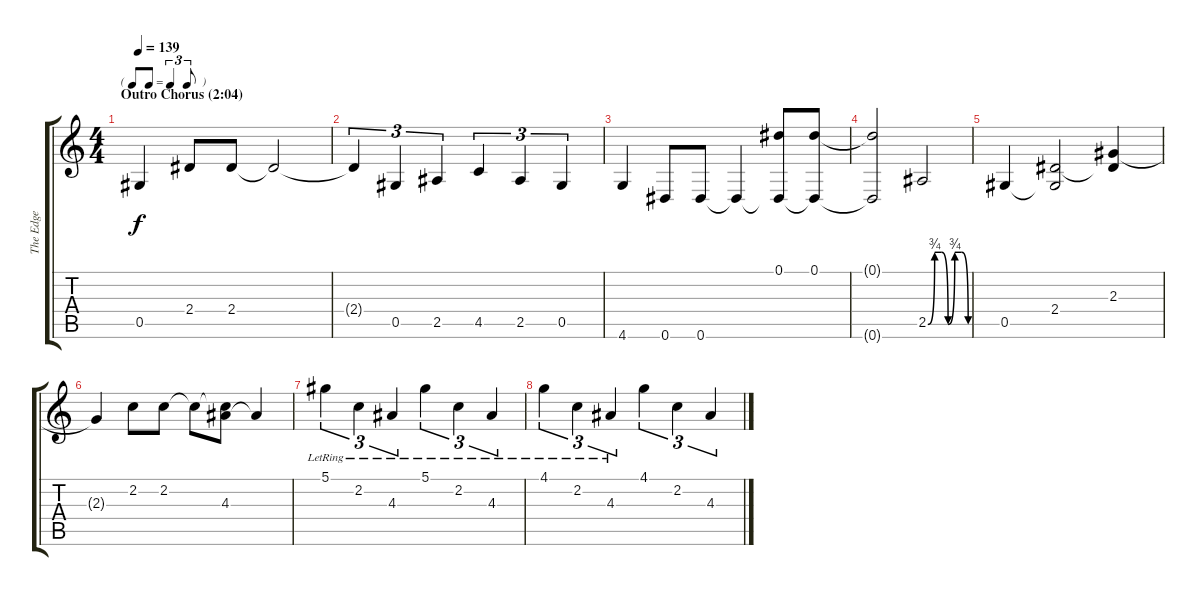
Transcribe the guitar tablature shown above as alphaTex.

\track ("The Edge" "The Edge") {instrument overdrivenguitar}
\staff {score tabs}
\tuning (Eb4 Bb3 Gb3 Db3 Ab2 Eb2) {hide}
\ts (4 4)
\tf triplet8th
\section ("" "Outro Chorus (2:04)")
\tempo 139
\clef g2
\ks c
0.5.4{dy f volume 10} 2.4.8 2.4.8 2.4{t}.2 |
2.4{t}.4{tu (3 2)} 0.5.4{tu (3 2)} 2.5.4{tu (3 2)} 4.5.4{tu (3 2)} 2.5.4{tu (3 2)} 0.5.4{tu (3 2)} |
4.6.4{volume 7} 0.6.8 0.6.8 0.6{t}.4 (0.1 0.6{t}).8 (0.1 0.6{t}).8 |
(0.1{t} 0.6{t}).2 2.5{be (custom 0 0 10 3 20 3 30 0 40 3 50 3 60 0)}.2 |
0.5.4{volume 4} (2.4 0.5{t}).2 (2.3 2.4{t}).4 |
2.3{t}.4 2.2.8 2.2.8 2.2{t}.8 (2.2{t} 4.3).8 4.3{t}.4 |
5.1{lr}.4{tu (3 2) volume 0} 2.2{lr}.4{tu (3 2)} 4.3{lr}.4{tu (3 2)} 5.1{lr}.4{tu (3 2)} 2.2{lr}.4{tu (3 2)} 4.3{lr}.4{tu (3 2)} |
4.1{lr}.4{tu (3 2)} 2.2{lr}.4{tu (3 2)} 4.3{lr}.4{tu (3 2)} 4.1.4{tu (3 2)} 2.2.4{tu (3 2)} 4.3.4{tu (3 2)}
